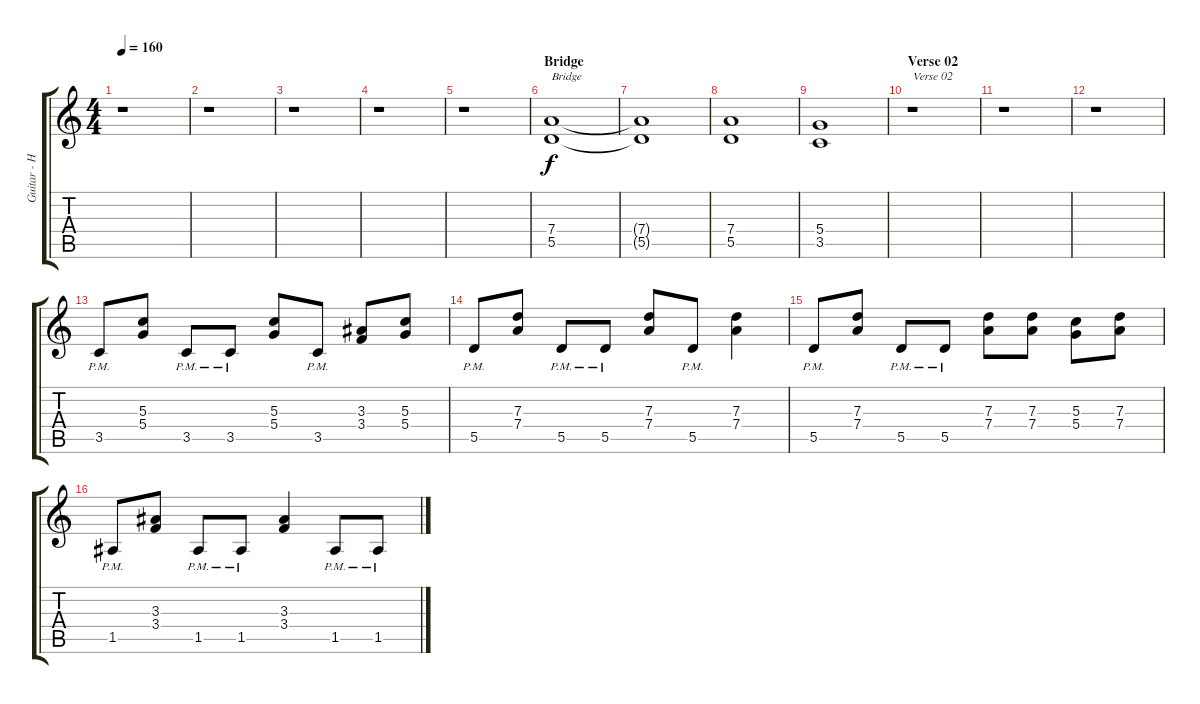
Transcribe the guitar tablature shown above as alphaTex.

\track ("Guitar - Henjo Richter" "Guitar - H") {instrument distortionguitar}
\staff {score tabs}
\tuning (E4 B3 G3 D3 A2 E2) {hide}
\ts (4 4)
\tempo 160
\clef g2
\ks c
r.1{dy f} |
r.1 |
r.1 |
r.1 |
r.1 |
\section ("" "Bridge")
(7.4 5.5).1{txt "Bridge"} |
(7.4{t} 5.5{t}).1 |
(7.4 5.5).1 |
(5.4 3.5).1 |
\section ("" "Verse 02")
r.1{txt "Verse 02"} |
r.1 |
r.1 |
3.5{pm}.8{volume 7} (5.3 5.4).8 3.5{pm}.8 3.5{pm}.8 (5.3 5.4).8 3.5{pm}.8 (3.3 3.4).8 (5.3 5.4).8 |
5.5{pm}.8 (7.3 7.4).8 5.5{pm}.8 5.5{pm}.8 (7.3 7.4).8 5.5{pm}.8 (7.3 7.4).4 |
5.5{pm}.8 (7.3 7.4).8 5.5{pm}.8 5.5{pm}.8 (7.3 7.4).8 (7.3 7.4).8 (5.3 5.4).8 (7.3 7.4).8 |
1.5{pm}.8 (3.3 3.4).8 1.5{pm}.8 1.5{pm}.8 (3.3 3.4).4 1.5{pm}.8 1.5{pm}.8
